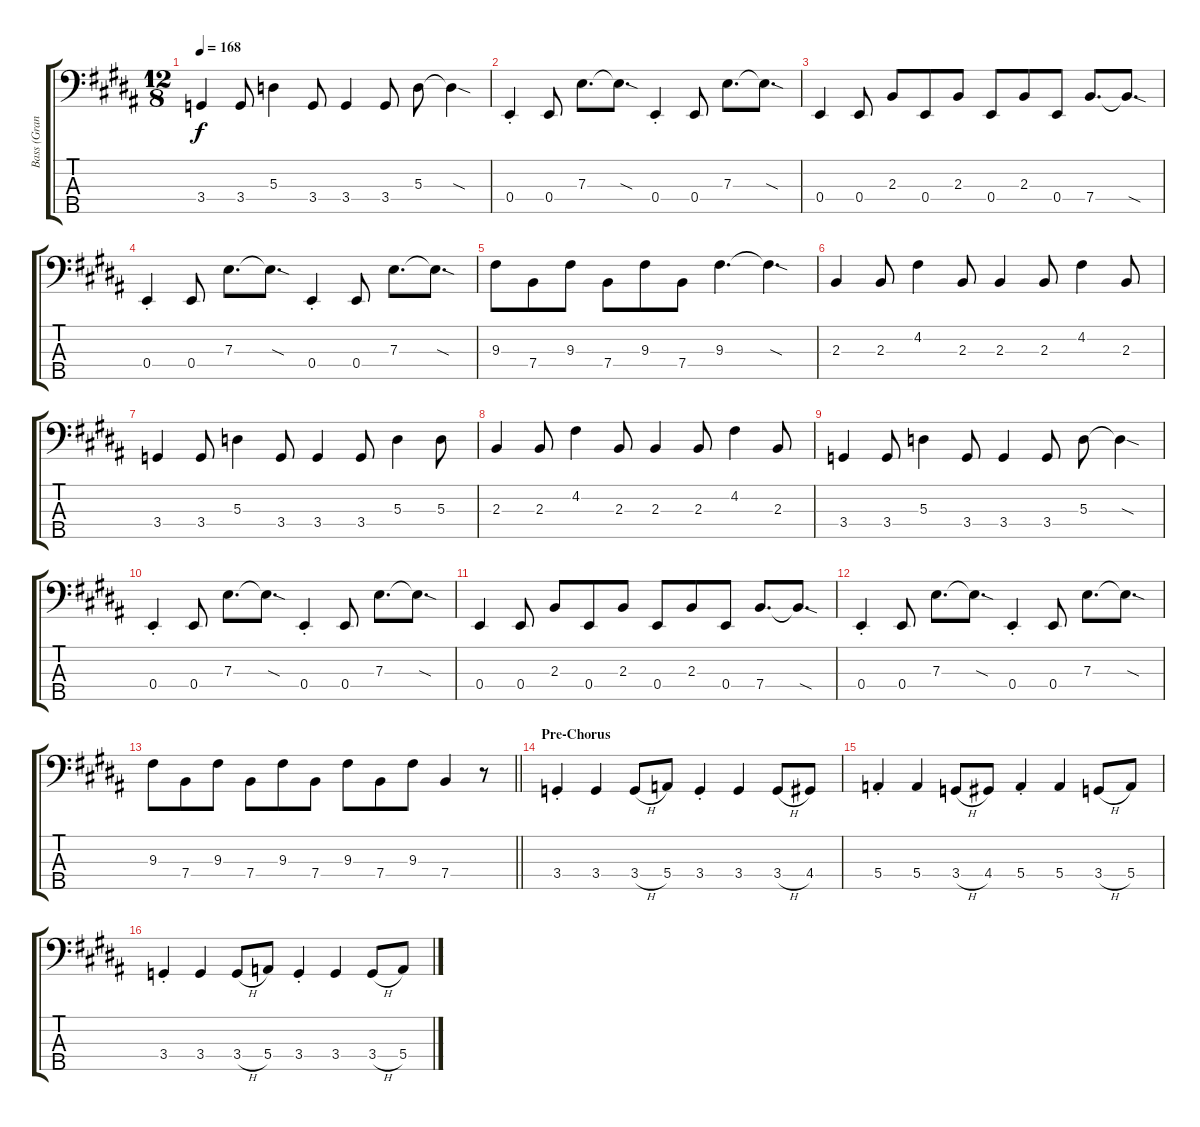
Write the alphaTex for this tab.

\track ("Bass (Granovskij)" "Bass (Gran") {instrument electricbassfinger}
\staff {score tabs}
\tuning (G2 D2 A1 E1 B0) {hide}
\ts (12 8)
\tempo 168
\clef f4
\ks b
3.4.4{dy f} 3.4.8 5.3.4 3.4.8 3.4.4 3.4.8 5.3.8 5.3{sod t}.4 |
0.4{st}.4 0.4.8 7.3.8{d} 7.3{sod t}.8{d} 0.4{st}.4 0.4.8 7.3.8{d} 7.3{sod t}.8{d} |
0.4.4 0.4.8 2.3.8 0.4.8 2.3.8 0.4.8 2.3.8 0.4.8 7.4.8{d} 7.4{sod t}.8{d} |
0.4{st}.4 0.4.8 7.3.8{d} 7.3{sod t}.8{d} 0.4{st}.4 0.4.8 7.3.8{d} 7.3{sod t}.8{d} |
9.3.8 7.4.8 9.3.8 7.4.8 9.3.8 7.4.8 9.3.4{d} 9.3{sod t}.4{d} |
2.3.4 2.3.8 4.2.4 2.3.8 2.3.4 2.3.8 4.2.4 2.3.8 |
3.4.4 3.4.8 5.3.4 3.4.8 3.4.4 3.4.8 5.3.4 5.3.8 |
2.3.4 2.3.8 4.2.4 2.3.8 2.3.4 2.3.8 4.2.4 2.3.8 |
3.4.4 3.4.8 5.3.4 3.4.8 3.4.4 3.4.8 5.3.8 5.3{sod t}.4 |
0.4{st}.4 0.4.8 7.3.8{d} 7.3{sod t}.8{d} 0.4{st}.4 0.4.8 7.3.8{d} 7.3{sod t}.8{d} |
0.4.4 0.4.8 2.3.8 0.4.8 2.3.8 0.4.8 2.3.8 0.4.8 7.4.8{d} 7.4{sod t}.8{d} |
0.4{st}.4 0.4.8 7.3.8{d} 7.3{sod t}.8{d} 0.4{st}.4 0.4.8 7.3.8{d} 7.3{sod t}.8{d} |
\barLineRight lightlight
9.3.8 7.4.8 9.3.8 7.4.8 9.3.8 7.4.8 9.3.8 7.4.8 9.3.8 7.4.4 r.8 |
\section ("" "Pre-Chorus")
3.4{st}.4 3.4.4 3.4{h}.8 5.4.8 3.4{st}.4 3.4.4 3.4{h}.8 4.4.8 |
5.4{st}.4 5.4.4 3.4{h}.8 4.4.8 5.4{st}.4 5.4.4 3.4{h}.8 5.4.8 |
3.4{st}.4 3.4.4 3.4{h}.8 5.4.8 3.4{st}.4 3.4.4 3.4{h}.8 5.4.8
